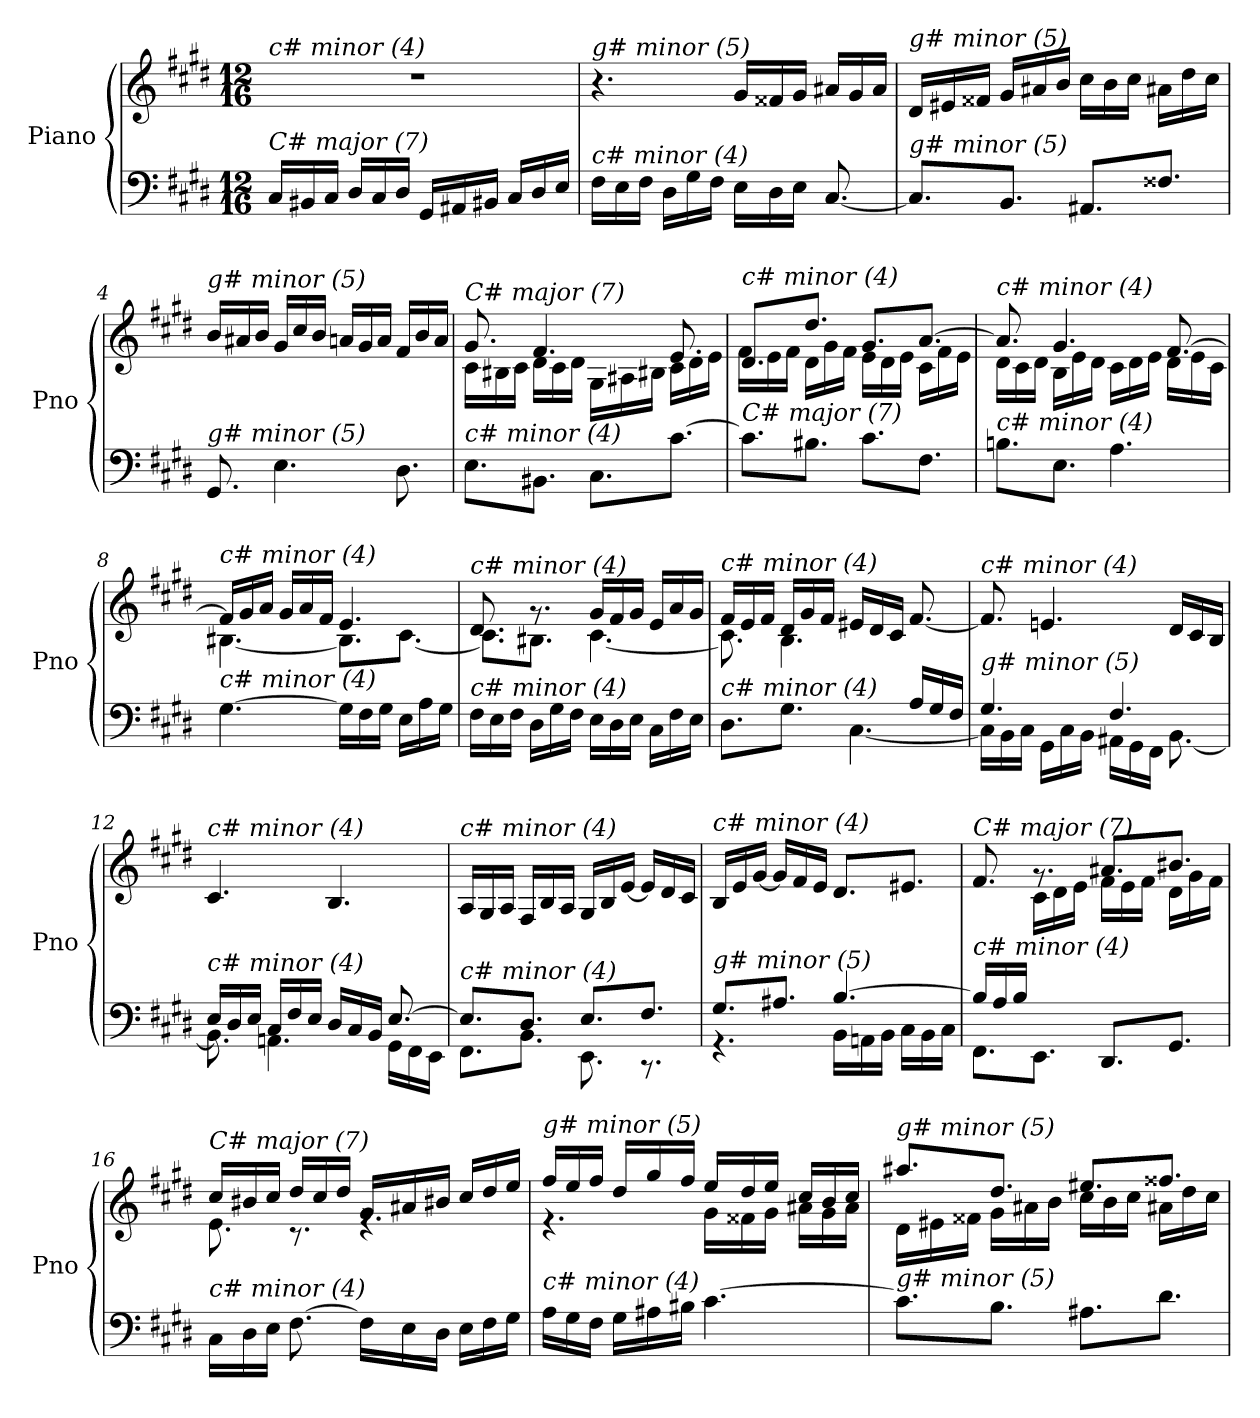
**kern	**kern
*part1	*part1
*staff2	*staff1
*I"Piano	*
*I'Pno	*
*clefF4	*clefG2
*k[f#c#g#d#]	*k[f#c#g#d#]
*M12/16	*M12/16
=1	=1
!	!LO:TX:i:t=c# minor (4)
!LO:TX:i:t=C# major (7)	!
16C#/LL	2.r
16BB#X/	.
16C#/JJ	.
16D#/LL	.
16C#/	.
16D#/JJ	.
16GG#/LL	.
16AA#X/	.
16BB#X/JJ	.
16C#/LL	.
16D#/	.
16E/JJ	.
=2	=2
!	!LO:TX:i:t=g# minor (5)
!LO:TX:i:t=c# minor (4)	!
16F#\LL	4.r
16E\	.
16F#\JJ	.
16D#\LL	.
16G#\	.
16F#\JJ	.
16E\LL	16g#/LL
16D#\	16f##X/
16E\JJ	16g#/JJ
[8.C#/	16a#X/LL
.	16g#/
.	16a#/JJ
=3	=3
!	!LO:TX:i:t=g# minor (5)
!LO:TX:i:t=g# minor (5)	!
8.C#/L]	16d#/LL
.	16e#X/
.	16f##X/JJ
8.BB/J	16g#/LL
.	16a#X/
.	16b/JJ
8.AA#X/L	16cc#\LL
.	16b\
.	16cc#\JJ
8.F##X/J	16a#X\LL
.	16dd#\
.	16cc#\JJ
!!LO:LB:g=z
=4	=4
!	!LO:TX:i:t=g# minor (5)
!LO:TX:i:t=g# minor (5)	!
8.GG#/	16b/LL
.	16a#X/
.	16b/JJ
4.E\	16g#/LL
.	16cc#/
.	16b/JJ
.	16an/LL
.	16g#/
.	16a/JJ
8.D#\	16f#/LL
.	16b/
.	16a/JJ
=5	=5
*	*^
!	!LO:TX:i:t=C# major (7)	!
!LO:TX:i:t=c# minor (4)	!	!
8.E\L	8.g#/	16c#\LL
.	.	16B#X\
.	.	16c#\JJ
8.BB#X\J	4.f#/	16d#\LL
.	.	16c#\
.	.	16d#\JJ
8.C#\L	.	16G#\LL
.	.	16A#X\
.	.	16B#X\JJ
[8.c#\J	8.e/	16c#\LL
.	.	16d#\
.	.	16e\JJ
=6	=6	=6
!	!LO:TX:i:t=c# minor (4)	!
!LO:TX:i:t=C# major (7)	!	!
8.c#\L]	8.d#/L	16f#\LL
.	.	16e\
.	.	16f#\JJ
8.B#X\J	8.dd#/J	16d#\LL
.	.	16g#\
.	.	16f#\JJ
8.c#\L	8.g#/L	16e\LL
.	.	16d#\
.	.	16e\JJ
8.F#\J	[8.a/J	16c#\LL
.	.	16f#\
.	.	16e\JJ
!!LO:LB:g=z	!!
=7	=7	=7
!	!LO:TX:i:t=c# minor (4)	!
!LO:TX:i:t=c# minor (4)	!	!
8.Bn\L	8.a/]	16d#\LL
.	.	16c#\
.	.	16d#\JJ
8.E\J	4.g#/	16B\LL
.	.	16e\
.	.	16d#\JJ
4.A\	.	16c#\LL
.	.	16d#\
.	.	16e\JJ
.	[8.f#/	16d#\LL
.	.	16e\
.	.	16c#\JJ
=8	=8	=8
!	!LO:TX:i:t=c# minor (4)	!
!LO:TX:i:t=c# minor (4)	!	!
[4.G#\	16f#/LL]	[4.B#X\
.	16g#/	.
.	16a/JJ	.
.	16g#/LL	.
.	16a/	.
.	16f#/JJ	.
16G#\LL]	4.e/	8.B#\L]
16F#\	.	.
16G#\JJ	.	.
16E\LL	.	[8.c#\J
16A\	.	.
16G#\JJ	.	.
=9	=9	=9
!	!LO:TX:i:t=c# minor (4)	!
!LO:TX:i:t=c# minor (4)	!	!
16F#\LL	8.d#/	8.c#\L]
16E\	.	.
16F#\JJ	.	.
16D#\LL	8.rg	8.B#X\J
16G#\	.	.
16F#\JJ	.	.
16E\LL	16g#/LL	[4.c#\
16D#\	16f#/	.
16E\JJ	16g#/JJ	.
16C#\LL	16e/LL	.
16F#\	16a/	.
16E\JJ	16g#/JJ	.
!!LO:LB:g=z	!!
=10	=10	=10
*^	*	*
!	!	!LO:TX:i:t=c# minor (4)	!
!LO:TX:i:t=c# minor (4)	!	!	!
2ryy	8.D#\L	16f#/LL	8.c#\]
.	.	16e/	.
.	.	16f#/JJ	.
.	8.G#\J	16d#/LL	4.B\
.	.	16g#/	.
.	.	16f#/JJ	.
.	[4.C#\	16e#X/LL	.
.	.	16d#/	.
16ryy	.	16c#/JJ	.
16A/LL	.	[8.f#/	8.ryy
16G#/	.	.	.
16F#/JJ	.	.	.
*	*	*v	*v
=11	=11	=11
!	!	!LO:TX:i:t=c# minor (4)
!LO:TX:i:t=g# minor (5)	!	!
16C#\LL]	4.G#/	8.f#/]
16BB\	.	.
16C#\JJ	.	.
16GG#\LL	.	4.en/
16C#\	.	.
16BB\JJ	.	.
4.F#/	16AA#X\LL	.
.	16GG#\	.
.	16FF#\JJ	.
.	[8.BB\	16d#/LL
.	.	16c#/
.	.	16B/JJ
=12	=12	=12
!	!	!LO:TX:i:t=c# minor (4)
!LO:TX:i:t=c# minor (4)	!	!
16E/LL	8.BB\]	4.c#/
16D#/	.	.
16E/JJ	.	.
16C#/LL	4.AAn\	.
16F#/	.	.
16E/JJ	.	.
16D#/LL	.	4.B/
16C#/	.	.
16BB/JJ	.	.
[8.E/	16GG#\LL	.
.	16FF#\	.
.	16EE\JJ	.
!!LO:LB:g=z
=13	=13	=13
!	!	!LO:TX:i:t=c# minor (4)
!LO:TX:i:t=c# minor (4)	!	!
8.E/L]	8.FF#\L	16A/LL
.	.	16G#/
.	.	16A/JJ
8.D#/J	8.BB\J	16F#/LL
.	.	16B/
.	.	16A/JJ
8.E/L	8.EE\	16G#/LL
.	.	16B/
.	.	[16e/JJ
8.F#/J	8.r	16e/LL]
.	.	16d#/
.	.	16c#/JJ
=14	=14	=14
!	!	!LO:TX:i:t=c# minor (4)
!LO:TX:i:t=g# minor (5)	!	!
8.G#/L	4.r	16B/LL
.	.	16e/
.	.	[16g#/JJ
8.A#X/J	.	16g#/LL]
.	.	16f#/
.	.	16e/JJ
[4.B/	16BB\LL	8.d#/L
.	16AAn\	.
.	16BB\JJ	.
.	16C#\LL	8.e#X/J
.	16BB\	.
.	16C#\JJ	.
=15	=15	=15
*	*^	*^
*	*	*	*	*^
*	*	*	*	*	*^
!	!	!	!LO:TX:i:t=C# major (7)	!	!	!
!LO:TX:i:t=c# minor (4)	!	!	!	!	!	!
4.ryy	16B/LL]	8.FF#\L	8.f#/	4.ryy	8.ryy	4.ryy
.	16A/	.	.	.	.	.
.	16B/JJ	.	.	.	.	.
.	8.ryy	8.EE\J	8.rg	.	16c#\LL	.
.	.	.	.	.	16d#\	.
.	.	.	.	.	16e\JJ	.
4.ryy	8.DD#/L	4.ryy	8.a#X/L	16f#\LL	4.ryy	4.ryy
.	.	.	.	16e\	.	.
.	.	.	.	16f#\JJ	.	.
.	8.GG#/J	.	8.b#X/J	16d#\LL	.	.
.	.	.	.	16g#\	.	.
.	.	.	.	16f#\JJ	.	.
*v	*v	*v	*	*	*	*
*	*	*v	*v	*v
!!LO:PB:g=z
=16	=16	=16
!	!LO:TX:i:t=C# major (7)	!
!LO:TX:i:t=c# minor (4)	!	!
16C#\LL	16cc#/LL	8.e\
16D#\	16b#X/	.
16E\JJ	16cc#/JJ	.
[8.F#\	16dd#/LL	8.r
.	16cc#/	.
.	16dd#/JJ	.
16F#\LL]	16g#/LL	4.re
16E\	16a#X/	.
16D#\JJ	16b#X/JJ	.
16E\LL	16cc#/LL	.
16F#\	16dd#/	.
16G#\JJ	16ee/JJ	.
=17	=17	=17
!	!LO:TX:i:t=g# minor (5)	!
!LO:TX:i:t=c# minor (4)	!	!
16A\LL	16ff#/LL	4.r
16G#\	16ee/	.
16F#\JJ	16ff#/JJ	.
16G#\LL	16dd#/LL	.
16A#X\	16gg#/	.
16B#X\JJ	16ff#/JJ	.
[4.c#\	16ee/LL	16g#\LL
.	16dd#/	16f##X\
.	16ee/JJ	16g#\JJ
.	16cc#/LL	16a#X\LL
.	16b/	16g#\
.	16cc#/JJ	16a#\JJ
=18	=18	=18
!	!LO:TX:i:t=g# minor (5)	!
!LO:TX:i:t=g# minor (5)	!	!
8.c#\L]	8.aa#X/L	16d#\LL
.	.	16e#X\
.	.	16f##X\JJ
8.B\J	8.dd#/J	16g#\LL
.	.	16a#X\
.	.	16b\JJ
8.A#X\L	8.ee#X/L	16cc#\LL
.	.	16b\
.	.	16cc#\JJ
8.d#\J	8.ff##X/J	16a#X\LL
.	.	16dd#\
.	.	16cc#\JJ
*	*v	*v
=	=
*-	*-
